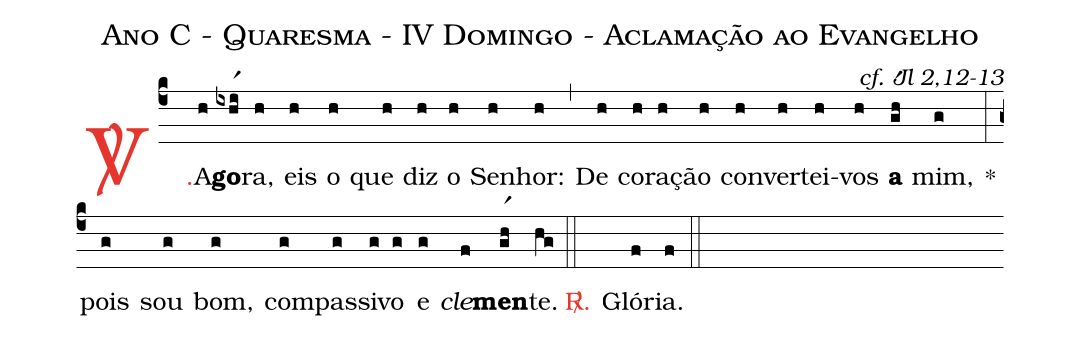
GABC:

name: Ano C - Quaresma - IV Domingo - Aclamação ao Evangelho;
commentary: cf. Jl 2,12-13;
%%
(c4)

<c><sp>V/</sp>.</c>() A(h)<b>go</b>(ixhr1i)ra,(h) eis(h) o(h) que(h) diz(h) o(h) Se(h)nhor:(h) (,) De(h) co(h)ra(h)ção(h) con(h)ver(h)tei-(h)vos(h) <b>a</b>(gr1h) mim,(g) *(:) pois(g) sou(g) bom,(g) com(g)pas(g)si(g)vo(g) e(g) <i>cle</i>(f)<b>men</b>(gr1h)te.(hg)

(::)

<c><sp>R/</sp>.</c>() Gló(f)ria.(f)

(::)
